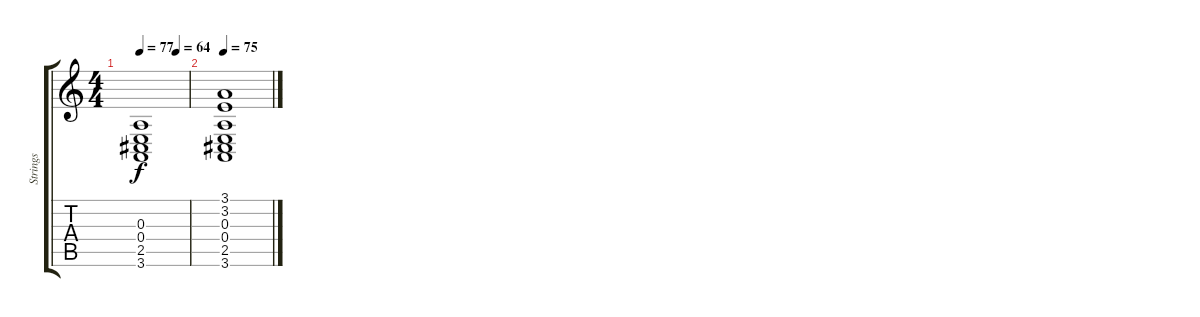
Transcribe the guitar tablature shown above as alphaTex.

\track ("Strings" "Strings") {instrument stringensemble1}
\staff {score tabs}
\tuning (Gb4 Db4 A3 E3 B2 Gb2) {hide}
\ts (4 4)
\tempo 77
\tempo (64 0.75)
\clef g2
\ks c
(0.3 0.4 2.5 3.6).1{dy f} |
\tempo 75
(3.1 3.2 0.3 0.4 2.5 3.6).1
